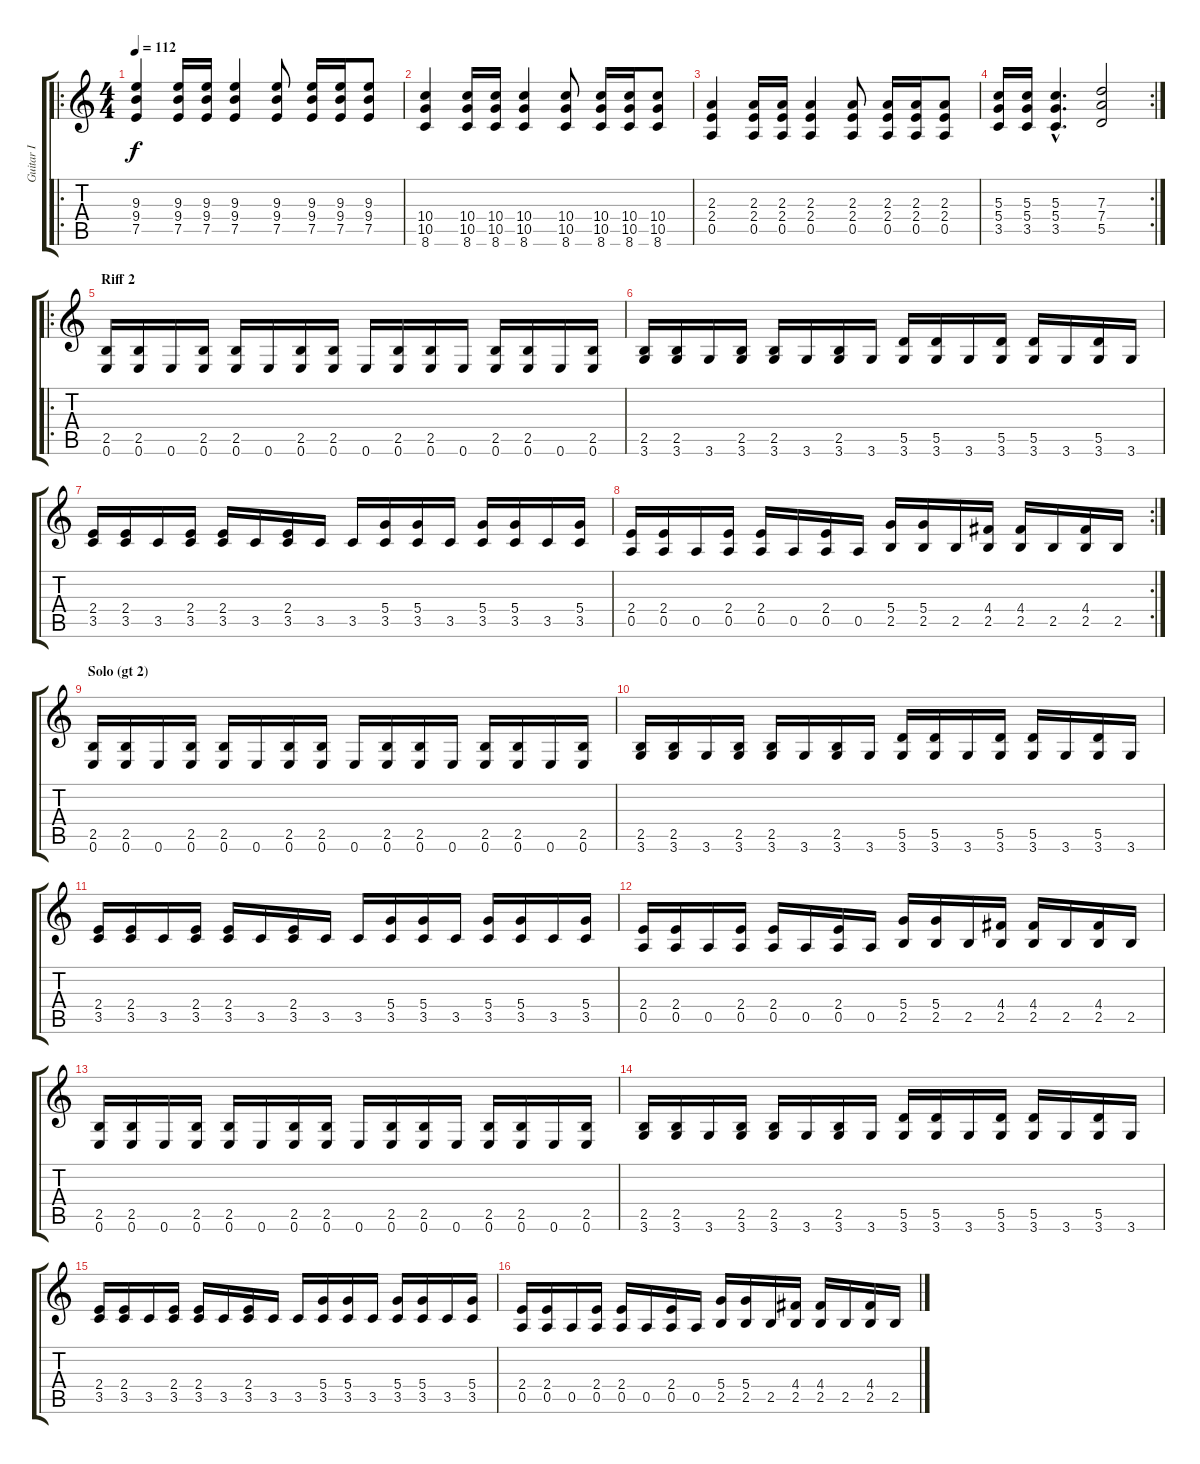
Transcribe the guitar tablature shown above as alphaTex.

\track ("Guitar I" "Guitar I") {instrument distortionguitar}
\staff {score tabs}
\tuning (E4 B3 G3 D3 A2 E2) {hide}
\ro
\ts (4 4)
\tempo 112
\clef g2
\ks c
(9.3 9.4 7.5).4{dy f} (9.3 9.4 7.5).16 (9.3 9.4 7.5).16 (9.3 9.4 7.5).4 (9.3 9.4 7.5).8 (9.3 9.4 7.5).16 (9.3 9.4 7.5).16 (9.3 9.4 7.5).8 |
(10.4 10.5 8.6).4 (10.4 10.5 8.6).16 (10.4 10.5 8.6).16 (10.4 10.5 8.6).4 (10.4 10.5 8.6).8 (10.4 10.5 8.6).16 (10.4 10.5 8.6).16 (10.4 10.5 8.6).8 |
(2.3 2.4 0.5).4 (2.3 2.4 0.5).16 (2.3 2.4 0.5).16 (2.3 2.4 0.5).4 (2.3 2.4 0.5).8 (2.3 2.4 0.5).16 (2.3 2.4 0.5).16 (2.3 2.4 0.5).8 |
\rc 2
(5.3 5.4 3.5).16 (5.3 5.4 3.5).16 (5.3{hac} 5.4{hac} 3.5{hac}).4{d} (7.3 7.4 5.5).2 |
\ro
\section ("" "Riff 2")
(2.5 0.6).16 (2.5 0.6).16 0.6.16 (2.5 0.6).16 (2.5 0.6).16 0.6.16 (2.5 0.6).16 (2.5 0.6).16 0.6.16 (2.5 0.6).16 (2.5 0.6).16 0.6.16 (2.5 0.6).16 (2.5 0.6).16 0.6.16 (2.5 0.6).16 |
(2.5 3.6).16 (2.5 3.6).16 3.6.16 (2.5 3.6).16 (2.5 3.6).16 3.6.16 (2.5 3.6).16 3.6.16 (5.5 3.6).16 (5.5 3.6).16 3.6.16 (5.5 3.6).16 (5.5 3.6).16 3.6.16 (5.5 3.6).16 3.6.16 |
(2.4 3.5).16 (2.4 3.5).16 3.5.16 (2.4 3.5).16 (2.4 3.5).16 3.5.16 (2.4 3.5).16 3.5.16 3.5.16 (5.4 3.5).16 (5.4 3.5).16 3.5.16 (5.4 3.5).16 (5.4 3.5).16 3.5.16 (5.4 3.5).16 |
\rc 2
(2.4 0.5).16 (2.4 0.5).16 0.5.16 (2.4 0.5).16 (2.4 0.5).16 0.5.16 (2.4 0.5).16 0.5.16 (5.4 2.5).16 (5.4 2.5).16 2.5.16 (4.4 2.5).16 (4.4 2.5).16 2.5.16 (4.4 2.5).16 2.5.16 |
\section ("" "Solo (gt 2)")
(2.5 0.6).16 (2.5 0.6).16 0.6.16 (2.5 0.6).16 (2.5 0.6).16 0.6.16 (2.5 0.6).16 (2.5 0.6).16 0.6.16 (2.5 0.6).16 (2.5 0.6).16 0.6.16 (2.5 0.6).16 (2.5 0.6).16 0.6.16 (2.5 0.6).16 |
(2.5 3.6).16 (2.5 3.6).16 3.6.16 (2.5 3.6).16 (2.5 3.6).16 3.6.16 (2.5 3.6).16 3.6.16 (5.5 3.6).16 (5.5 3.6).16 3.6.16 (5.5 3.6).16 (5.5 3.6).16 3.6.16 (5.5 3.6).16 3.6.16 |
(2.4 3.5).16 (2.4 3.5).16 3.5.16 (2.4 3.5).16 (2.4 3.5).16 3.5.16 (2.4 3.5).16 3.5.16 3.5.16 (5.4 3.5).16 (5.4 3.5).16 3.5.16 (5.4 3.5).16 (5.4 3.5).16 3.5.16 (5.4 3.5).16 |
(2.4 0.5).16 (2.4 0.5).16 0.5.16 (2.4 0.5).16 (2.4 0.5).16 0.5.16 (2.4 0.5).16 0.5.16 (5.4 2.5).16 (5.4 2.5).16 2.5.16 (4.4 2.5).16 (4.4 2.5).16 2.5.16 (4.4 2.5).16 2.5.16 |
(2.5 0.6).16 (2.5 0.6).16 0.6.16 (2.5 0.6).16 (2.5 0.6).16 0.6.16 (2.5 0.6).16 (2.5 0.6).16 0.6.16 (2.5 0.6).16 (2.5 0.6).16 0.6.16 (2.5 0.6).16 (2.5 0.6).16 0.6.16 (2.5 0.6).16 |
(2.5 3.6).16 (2.5 3.6).16 3.6.16 (2.5 3.6).16 (2.5 3.6).16 3.6.16 (2.5 3.6).16 3.6.16 (5.5 3.6).16 (5.5 3.6).16 3.6.16 (5.5 3.6).16 (5.5 3.6).16 3.6.16 (5.5 3.6).16 3.6.16 |
(2.4 3.5).16 (2.4 3.5).16 3.5.16 (2.4 3.5).16 (2.4 3.5).16 3.5.16 (2.4 3.5).16 3.5.16 3.5.16 (5.4 3.5).16 (5.4 3.5).16 3.5.16 (5.4 3.5).16 (5.4 3.5).16 3.5.16 (5.4 3.5).16 |
(2.4 0.5).16 (2.4 0.5).16 0.5.16 (2.4 0.5).16 (2.4 0.5).16 0.5.16 (2.4 0.5).16 0.5.16 (5.4 2.5).16 (5.4 2.5).16 2.5.16 (4.4 2.5).16 (4.4 2.5).16 2.5.16 (4.4 2.5).16 2.5.16
